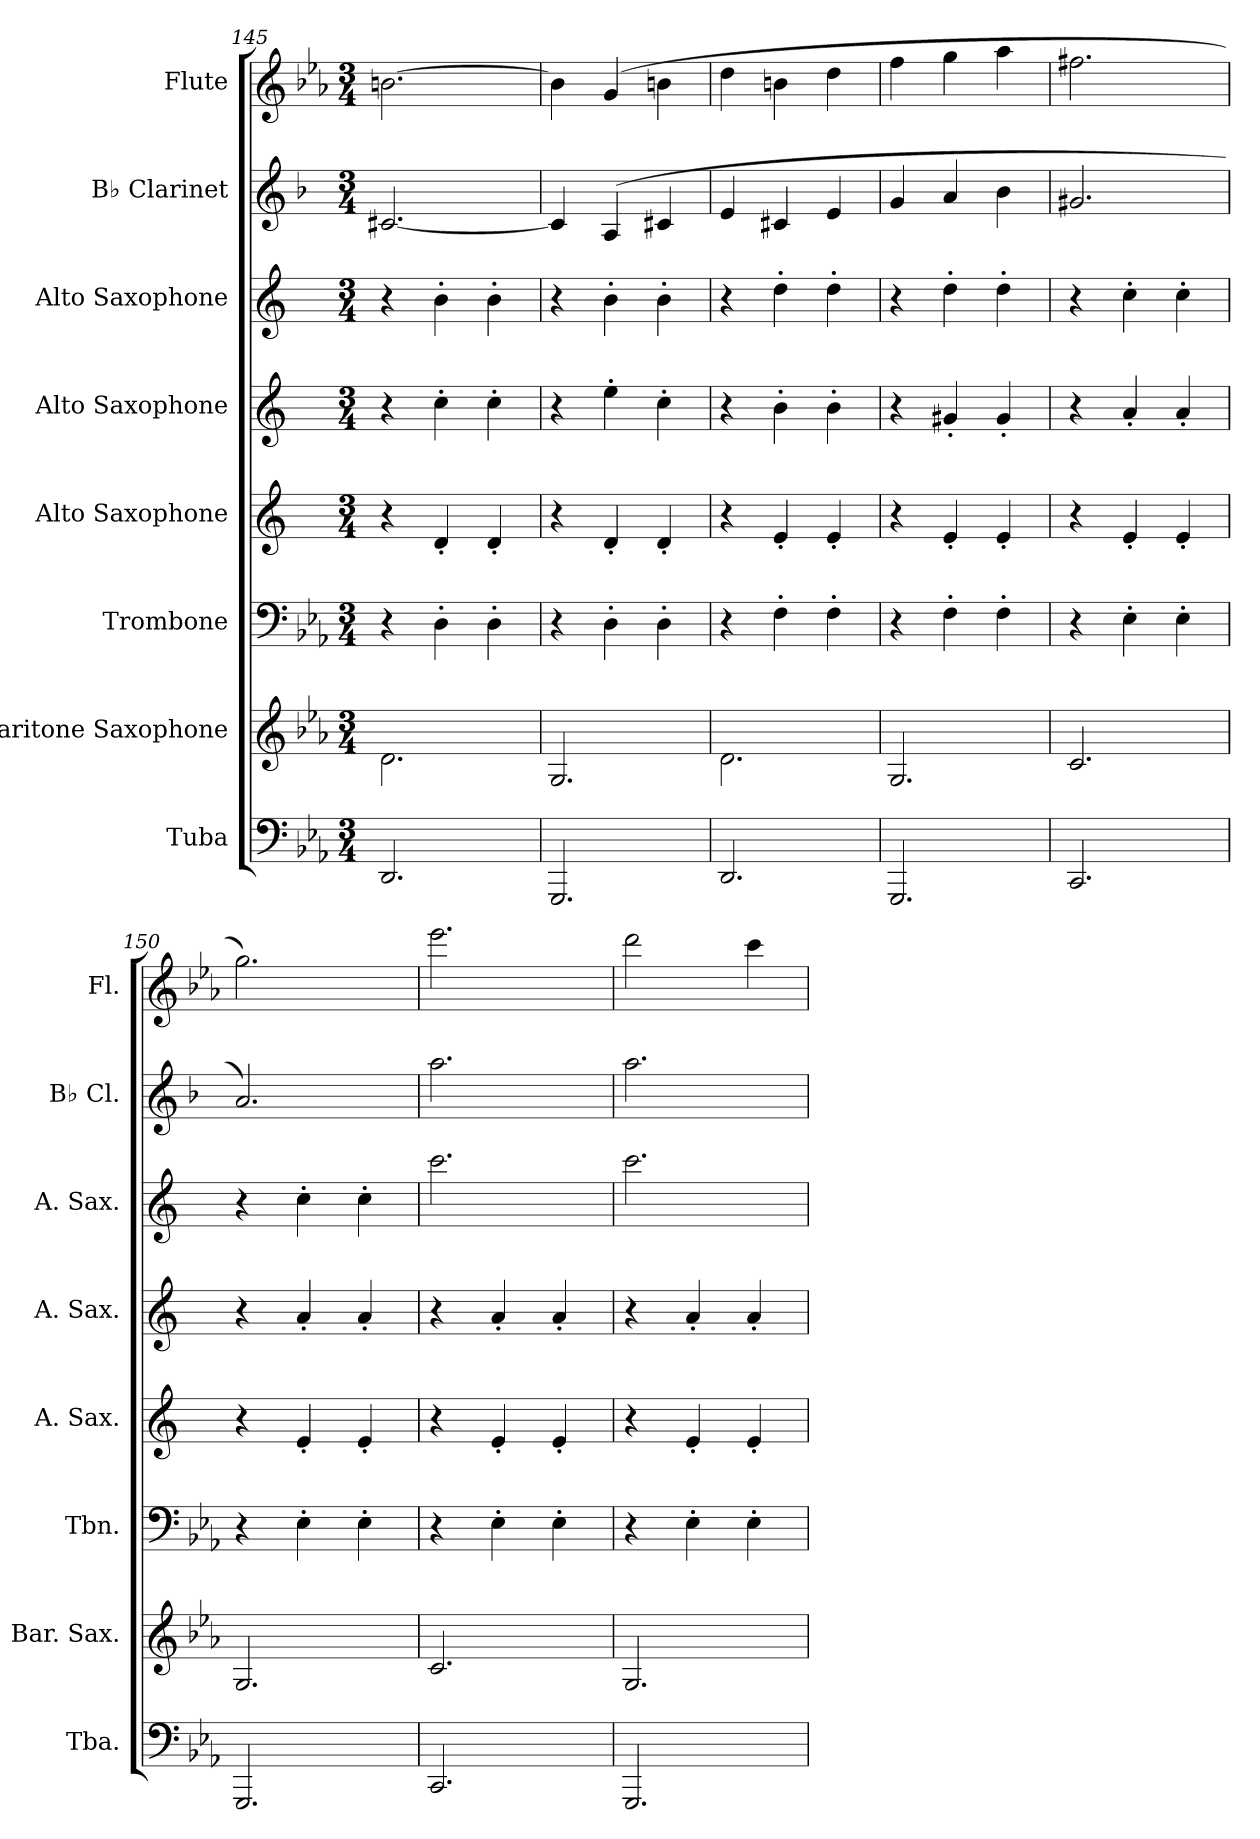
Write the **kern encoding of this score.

**kern	**kern	**kern	**kern	**kern	**kern	**kern	**kern
*part8	*part7	*part6	*part5	*part4	*part3	*part2	*part1
*staff8	*staff7	*staff6	*staff5	*staff4	*staff3	*staff2	*staff1
*I"Tuba	*I"Baritone Saxophone	*I"Trombone	*I"Alto Saxophone	*I"Alto Saxophone	*I"Alto Saxophone	*I"B♭ Clarinet	*I"Flute
*I'Tba.	*I'Bar. Sax.	*I'Tbn.	*I'A. Sax.	*I'A. Sax.	*I'A. Sax.	*I'B♭ Cl.	*I'Fl.
*clefF4	*clefG2	*clefF4	*clefG2	*clefG2	*clefG2	*clefG2	*clefG2
*	*ITrd12c21	*	*ITrd5c9	*ITrd5c9	*ITrd5c9	*ITrd1c2	*
*k[b-e-a-]	*k[b-e-a-]	*k[b-e-a-]	*k[b-e-a-]	*k[b-e-a-]	*k[b-e-a-]	*k[b-e-a-]	*k[b-e-a-]
*M3/4	*M3/4	*M3/4	*M3/4	*M3/4	*M3/4	*M3/4	*M3/4
=145	=145	=145	=145	=145	=145	=145	=145
2.DD/	2.D\	4r	4r	4r	4r	[2.Bn/	[2.bn\
.	.	4D'\	4F'/	4e-'\	4d'\	.	.
.	.	4D'\	4F'/	4e-'\	4d'\	.	.
=146	=146	=146	=146	=146	=146	=146	=146
2.GGG/	2.GG/	4r	4r	4r	4r	4B/]	4b\]
.	.	4D'\	4F'/	4g'\	4d'\	(>4G/	(>4g/
.	.	4D'\	4F'/	4e-'\	4d'\	4Bn/	4bn\
=147	=147	=147	=147	=147	=147	=147	=147
2.DD/	2.D\	4r	4r	4r	4r	4d/	4dd\
.	.	4F'\	4G'/	4d'\	4f'\	4Bn/	4bn\
.	.	4F'\	4G'/	4d'\	4f'\	4d/	4dd\
!!LO:PB:g=z
=148	=148	=148	=148	=148	=148	=148	=148
2.GGG/	2.GG/	4r	4r	4r	4r	4f/	4ff\
.	.	4F'\	4G'/	4Bn'/	4f'\	4g/	4gg\
.	.	4F'\	4G'/	4B'/	4f'\	4a-\	4aa-\
=149	=149	=149	=149	=149	=149	=149	=149
2.CC/	2.C/	4r	4r	4r	4r	2.f#X/	2.ff#X\
.	.	4E-'\	4G'/	4c'/	4e-'\	.	.
.	.	4E-'\	4G'/	4c'/	4e-'\	.	.
=150	=150	=150	=150	=150	=150	=150	=150
2.GGG/	2.GG/	4r	4r	4r	4r	2.g/)	2.gg\)
.	.	4E-'\	4G'/	4c'/	4e-'\	.	.
.	.	4E-'\	4G'/	4c'/	4e-'\	.	.
=151	=151	=151	=151	=151	=151	=151	=151
2.CC/	2.C/	4r	4r	4r	2.ee-\	2.gg\	2.eee-\
.	.	4E-'\	4G'/	4c'/	.	.	.
.	.	4E-'\	4G'/	4c'/	.	.	.
=152	=152	=152	=152	=152	=152	=152	=152
2.GGG/	2.GG/	4r	4r	4r	2.ee-\	2.gg\	2ddd\
.	.	4E-'\	4G'/	4c'/	.	.	.
.	.	4E-'\	4G'/	4c'/	.	.	4ccc\
=	=	=	=	=	=	=	=
*-	*-	*-	*-	*-	*-	*-	*-
